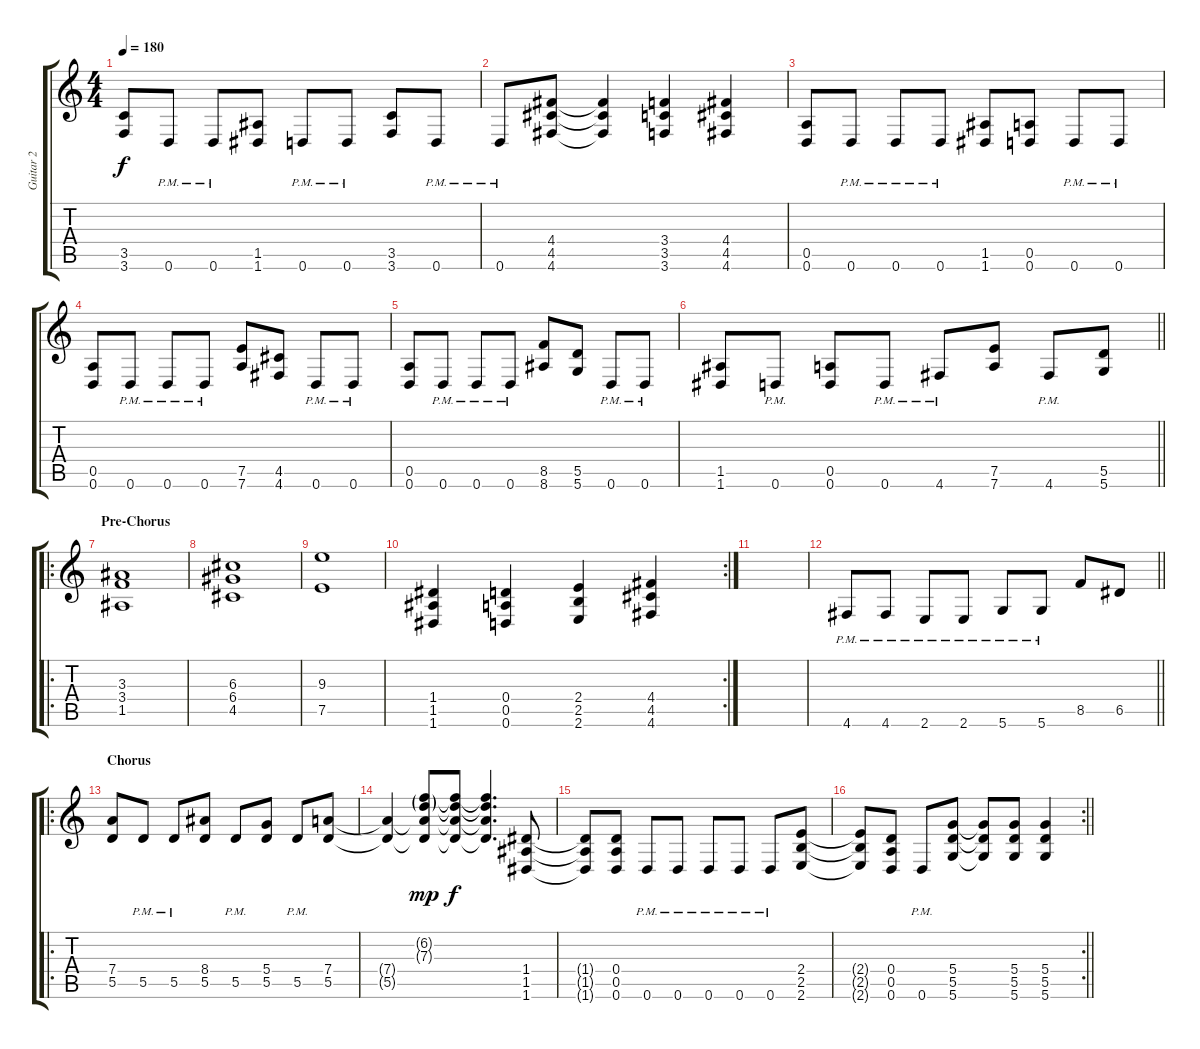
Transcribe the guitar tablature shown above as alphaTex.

\track ("Guitar 2" "Guitar 2") {instrument overdrivenguitar}
\staff {score tabs}
\tuning (E4 B3 G3 D3 A2 D2) {hide}
\ts (4 4)
\tempo 180
\clef g2
\ks c
(3.5 3.6).8{dy f} 0.6{pm}.8 0.6{pm}.8 (1.5 1.6).8 0.6{pm}.8 0.6{pm}.8 (3.5 3.6).8 0.6{pm}.8 |
0.6{pm}.8 (4.4 4.5 4.6).8 (4.4{t} 4.5{t} 4.6{t}).4 (3.4 3.5 3.6).4 (4.4 4.5 4.6).4 |
(0.5 0.6).8 0.6{pm}.8 0.6{pm}.8 0.6{pm}.8 (1.5 1.6).8 (0.5 0.6).8 0.6{pm}.8 0.6{pm}.8 |
(0.5 0.6).8 0.6{pm}.8 0.6{pm}.8 0.6{pm}.8 (7.5 7.6).8 (4.5 4.6).8 0.6{pm}.8 0.6{pm}.8 |
(0.5 0.6).8 0.6{pm}.8 0.6{pm}.8 0.6{pm}.8 (8.5 8.6).8 (5.5 5.6).8 0.6{pm}.8 0.6{pm}.8 |
\barLineRight lightlight
(1.5 1.6).8 0.6{pm}.8 (0.5 0.6).8 0.6{pm}.8 4.6{pm}.8 (7.5 7.6).8 4.6{pm}.8 (5.5 5.6).8 |
\ro
\section ("" "Pre-Chorus")
(3.3 3.4 1.5).1 |
(6.3 6.4 4.5).1 |
(9.3 7.5).1 |
\rc 2
(1.4 1.5 1.6).4 (0.4 0.5 0.6).4 (2.4 2.5 2.6).4 (4.4 4.5 4.6).4 |
|
\barLineRight lightlight
4.6{pm}.8 4.6{pm}.8 2.6{pm}.8 2.6{pm}.8 5.6{pm}.8 5.6{pm}.8 8.5.8 6.5.8 |
\ro
\section ("" "Chorus")
(7.4 5.5).8 5.5{pm}.8 5.5{pm}.8 (8.4 5.5).8 5.5{pm}.8 (5.4 5.5).8 5.5{pm}.8 (7.4 5.5).8 |
(7.4{t} 5.5{t}).4 (6.2{g} 7.3{g} 7.4{t} 5.5{t}).8{dy mp} (6.2{t} 7.3{t} 7.4{t} 5.5{t}).8{dy f} (6.2{t} 7.3{t} 7.4{t} 5.5{t}).4{d} (1.4 1.5 1.6).8 |
(1.4{t} 1.5{t} 1.6{t}).8 (0.4 0.5 0.6).8 0.6{pm}.8 0.6{pm}.8 0.6{pm}.8 0.6{pm}.8 0.6{pm}.8 (2.4 2.5 2.6).8 |
\rc 2
\barLineRight lightlight
(2.4{t} 2.5{t} 2.6{t}).8 (0.4 0.5 0.6).8 0.6{pm}.8 (5.4 5.5 5.6).8 (5.4{t} 5.5{t} 5.6{t}).8 (5.4 5.5 5.6).8 (5.4 5.5 5.6).4
